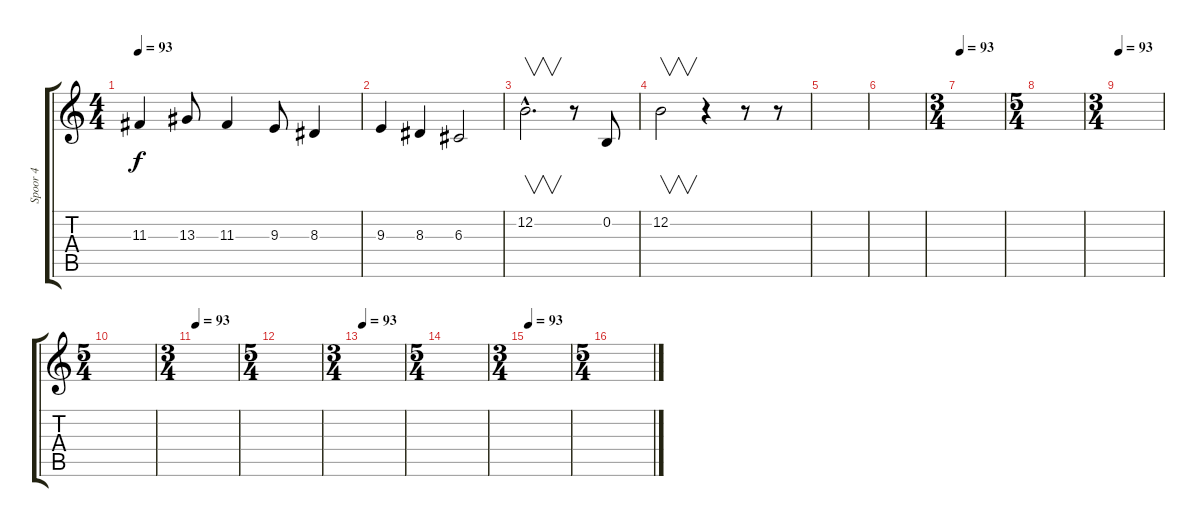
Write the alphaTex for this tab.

\track ("Spoor 4" "Spoor 4") {instrument altosax}
\staff {score tabs}
\tuning (E4 B3 G3 D3 A2 E2) {hide}
\ts (4 4)
\tempo 93
\clef g2
\ks c
11.3.4{dy f} 13.3.8 11.3.4 9.3.8 8.3.4 |
9.3.4 8.3.4 6.3.2 |
12.2{hac}.2{v d} r.8 0.2.8 |
12.2.2{v} r.4 r.8 r.8 |
|
|
\ts (3 4)
\tempo 93
|
\ts (5 4)
|
\ts (3 4)
\tempo 93
|
\ts (5 4)
|
\ts (3 4)
\tempo 93
|
\ts (5 4)
|
\ts (3 4)
\tempo 93
|
\ts (5 4)
|
\ts (3 4)
\tempo 93
|
\ts (5 4)
